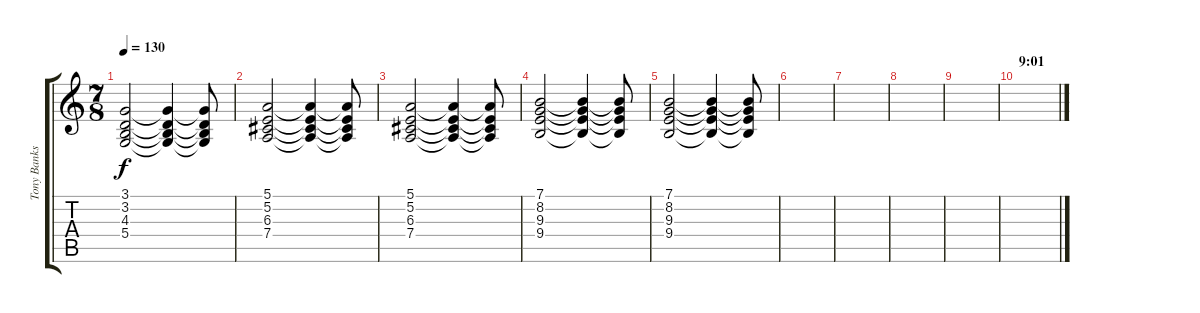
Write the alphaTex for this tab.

\track ("Tony Banks (organ)" "Tony Banks") {instrument drawbarorgan}
\staff {score tabs}
\tuning (E4 B3 G3 D3 A2 E2) {hide}
\ts (7 8)
\tempo 130
\clef g2
\ks c
(3.1 3.2 4.3 5.4).2{dy f} (3.1{t} 3.2{t} 4.3{t} 5.4{t}).4 (3.1{t} 3.2{t} 4.3{t} 5.4{t}).8 |
(5.1 5.2 6.3 7.4).2 (5.1{t} 5.2{t} 6.3{t} 7.4{t}).4 (5.1{t} 5.2{t} 6.3{t} 7.4{t}).8 |
(5.1 5.2 6.3 7.4).2 (5.1{t} 5.2{t} 6.3{t} 7.4{t}).4 (5.1{t} 5.2{t} 6.3{t} 7.4{t}).8 |
(7.1 8.2 9.3 9.4).2 (7.1{t} 8.2{t} 9.3{t} 9.4{t}).4 (7.1{t} 8.2{t} 9.3{t} 9.4{t}).8 |
(7.1 8.2 9.3 9.4).2 (7.1{t} 8.2{t} 9.3{t} 9.4{t}).4 (7.1{t} 8.2{t} 9.3{t} 9.4{t}).8 |
|
|
|
|
\section ("" "9:01")
